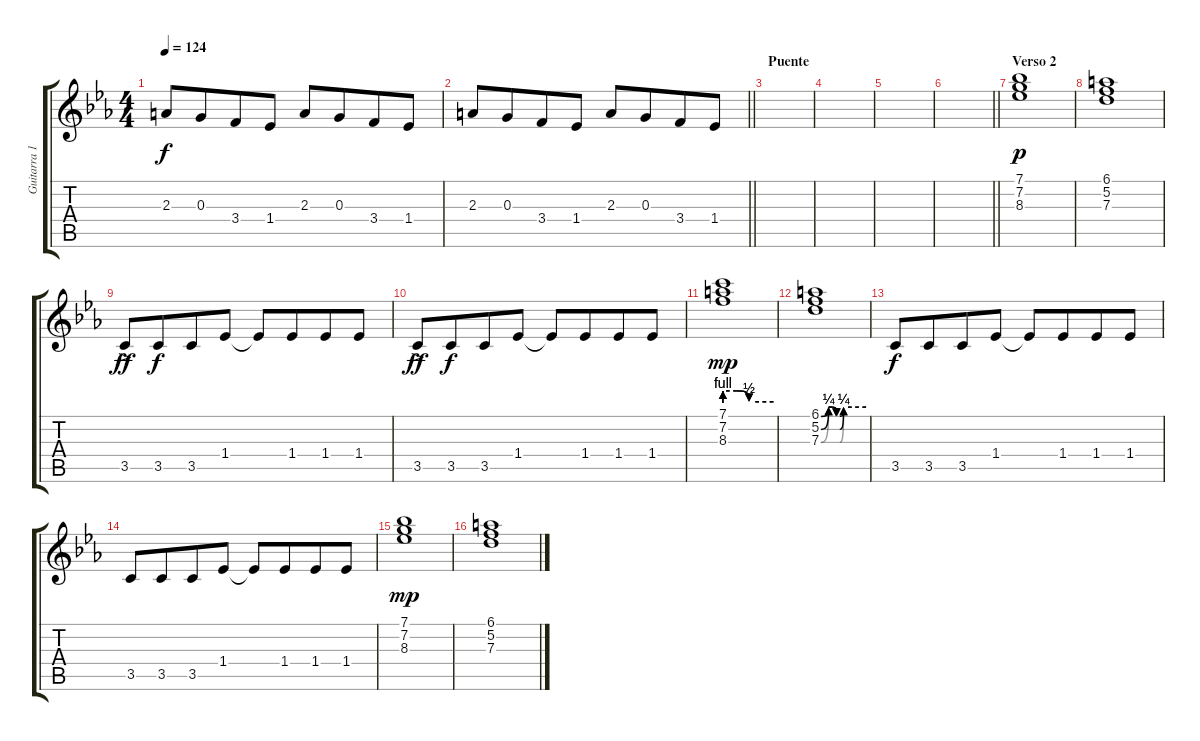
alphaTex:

\track ("Guitarra 1" "Guitarra 1") {instrument overdrivenguitar}
\staff {score tabs}
\tuning (Eb4 C4 G3 D3 A2 E2) {hide}
\ts (4 4)
\tempo 124
\clef g2
\ks eb
2.3.8{dy f} 0.3.8{beam merge} 3.4.8 1.4.8 2.3.8 0.3.8{beam merge} 3.4.8 1.4.8 |
\barLineRight lightlight
2.3.8 0.3.8{beam merge} 3.4.8 1.4.8 2.3.8 0.3.8{beam merge} 3.4.8 1.4.8 |
\section ("" "Puente")
|
|
|
\barLineRight lightlight
|
\section ("" "Verso 2")
(7.1 7.2 8.3).1{dy p} |
(6.1 5.2 7.3).1 |
3.5{ac}.8{dy ff} 3.5.8{dy f beam merge} 3.5.8 1.4.8 1.4{t}.8 1.4.8{beam merge} 1.4.8 1.4.8 |
3.5{ac}.8{dy ff} 3.5.8{dy f beam merge} 3.5.8 1.4.8 1.4{t}.8 1.4.8{beam merge} 1.4.8 1.4.8 |
(7.1{be (custom 0 4 15 4 30 2 60 2)} 7.2{be (custom 0 4 15 4 30 2 60 2)} 8.3{be (custom 0 4 15 4 30 2 60 2)}).1{dy mp} |
(6.1{be (custom 0 0 10 1 15 1 20 0 25 0 30 1 60 1)} 5.2{be (custom 0 0 10 1 15 1 21 0 25 0 30 1 60 1)} 7.3{be (custom 0 0 10 1 15 1 20 0 25 0 30 1 60 1)}).1 |
3.5.8{dy f} 3.5.8{beam merge} 3.5.8 1.4.8 1.4{t}.8 1.4.8{beam merge} 1.4.8 1.4.8 |
3.5.8 3.5.8{beam merge} 3.5.8 1.4.8 1.4{t}.8 1.4.8{beam merge} 1.4.8 1.4.8 |
(7.1 7.2 8.3).1{dy mp} |
(6.1 5.2 7.3).1
